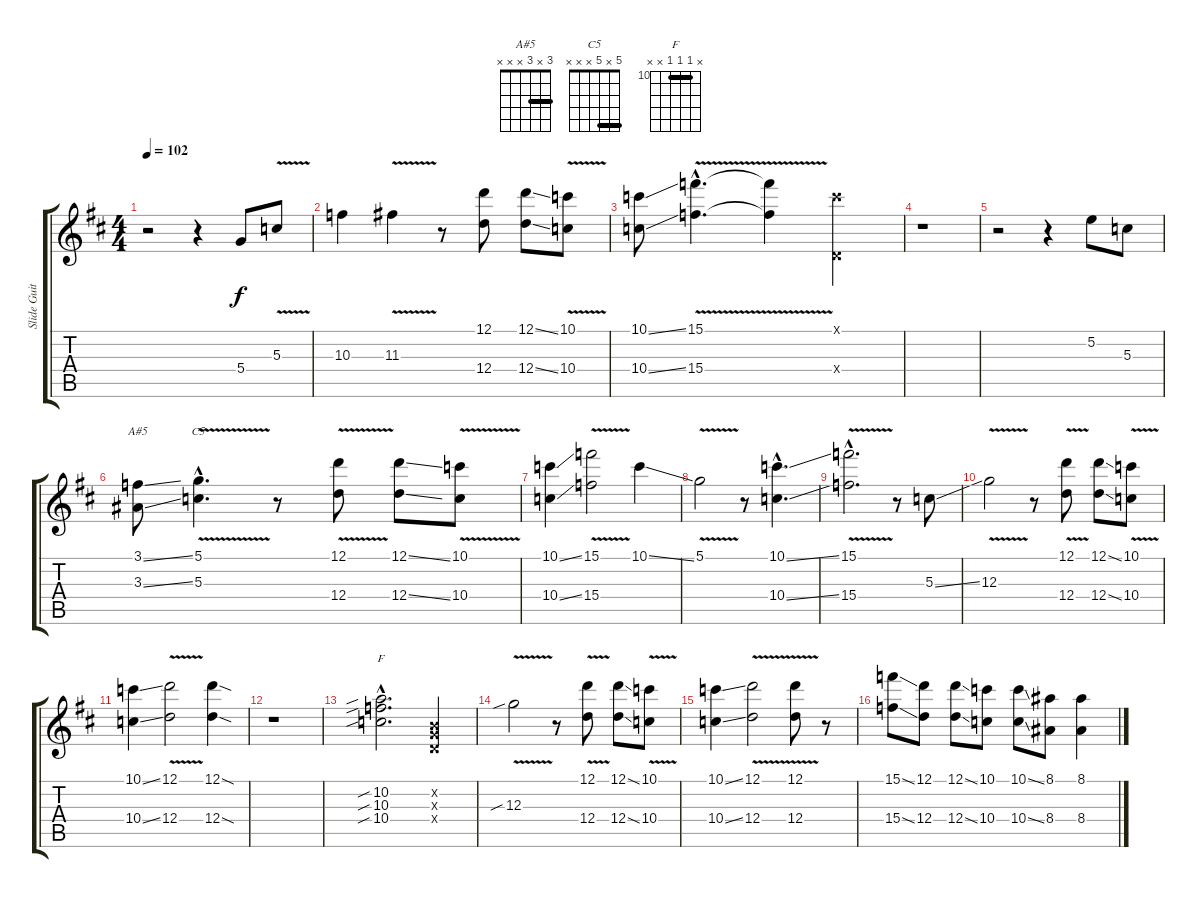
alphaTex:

\track ("Slide Guitar" "Slide Guit") {instrument overdrivenguitar}
\staff {score tabs}
\tuning (D4 B3 G3 D3 G2 D2) {hide}
\chord ("A#5" 3 x 3 x x x) {barre 3}
\chord ("C5" 5 x 5 x x x) {barre 5}
\chord ("F" x 10 10 10 x x) {firstfret 10 barre 10}
\ts (4 4)
\tempo 102
\clef g2
\ks d
r.2{dy f} r.4 5.4.8 5.3{v}.8 |
10.3.4 11.3{v}.4 r.8 (12.1 12.4).8 (12.1{ss} 12.4{ss}).8 (10.1{v} 10.4{v}).8 |
(10.1{ss} 10.4{ss}).8 (15.1{v hac} 15.4{v hac}).4{d} (15.1{t} 15.4{t}).4 (10.1{x} 0.4{x}).4 |
r.1 |
r.2 r.4 5.2.8 5.3.8 |
(3.1{ss} 3.3{ss}).8{ch "A#5"} (5.1{v hac} 5.3{v hac}).4{d ch "C5"} r.8 (12.1{v} 12.4{v}).8 (12.1{ss} 12.4{ss}).8 (10.1{v} 10.4{v}).8 |
(10.1{ss} 10.4{ss}).4 (15.1{v} 15.4{v}).2 10.1{ss}.4 |
5.1{v}.2 r.8 (10.1{ss hac} 10.4{ss hac}).4{d} |
(15.1{v hac} 15.4{v hac}).2{d} r.8 5.3{ss}.8 |
12.3{v}.2 r.8 (12.1{v} 12.4{v}).8 (12.1{ss} 12.4{ss}).8 (10.1{v} 10.4{v}).8 |
(10.1{ss} 10.4{ss}).4 (12.1{v} 12.4{v}).2 (12.1{sod} 12.4{sod}).4 |
r.1 |
(10.2{sib hac} 10.3{sib hac} 10.4{sib hac}).2{d ch "F"} (0.2{x} 0.3{x} 0.4{x}).4 |
12.3{v sib}.2 r.8 (12.1{v} 12.4{v}).8 (12.1{ss} 12.4{ss}).8 (10.1{v} 10.4{v}).8 |
(10.1{ss} 10.4{ss}).4 (12.1{v} 12.4{v}).2 (12.1{v} 12.4).8 r.8 |
(15.1{ss} 15.4{ss}).8 (12.1 12.4).8 (12.1{ss} 12.4{ss}).8 (10.1 10.4).8 (10.1{ss} 10.4{ss}).8 (8.1 8.4).8 (8.1{ss} 8.4{ss}).4
